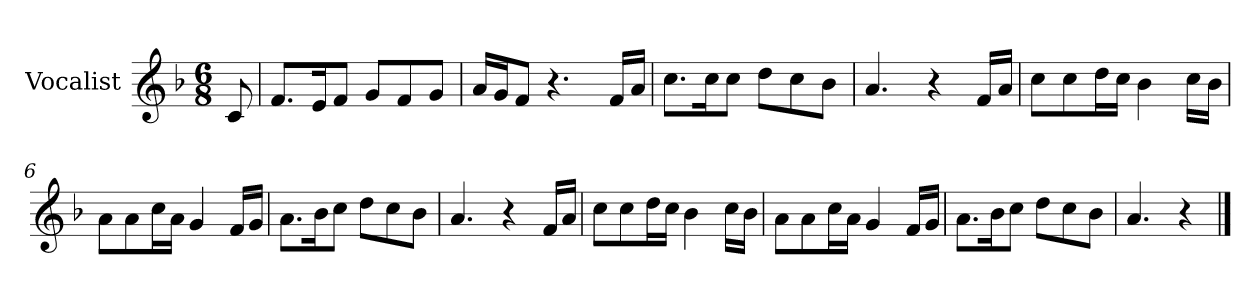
**kern
*part1
*staff1
*I"Vocalist
*k[b-]
*F:
*M6/8
=
8c
=1
8.fL
16eK
8fJ
8gL
8f
8gJ
=2
16aLL
16gJ
8fJ
4.r
16fLL
16aJJ
=3
8.ccL
16ccK
8ccJ
8ddL
8cc
8b-J
=4
4.a
4r
16fLL
16aJJ
=5
8ccL
8cc
16ddL
16ccJJ
4b-
16ccLL
16b-JJ
=6
8aL
8a
16ccL
16aJJ
4g
16fLL
16gJJ
=7
8.aL
16b-K
8ccJ
8ddL
8cc
8b-J
=8
4.a
4r
16fLL
16aJJ
=9
8ccL
8cc
16ddL
16ccJJ
4b-
16ccLL
16b-JJ
=10
8aL
8a
16ccL
16aJJ
4g
16fLL
16gJJ
=11
8.aL
16b-K
8ccJ
8ddL
8cc
8b-J
=12
4.a
4r
==
*-
